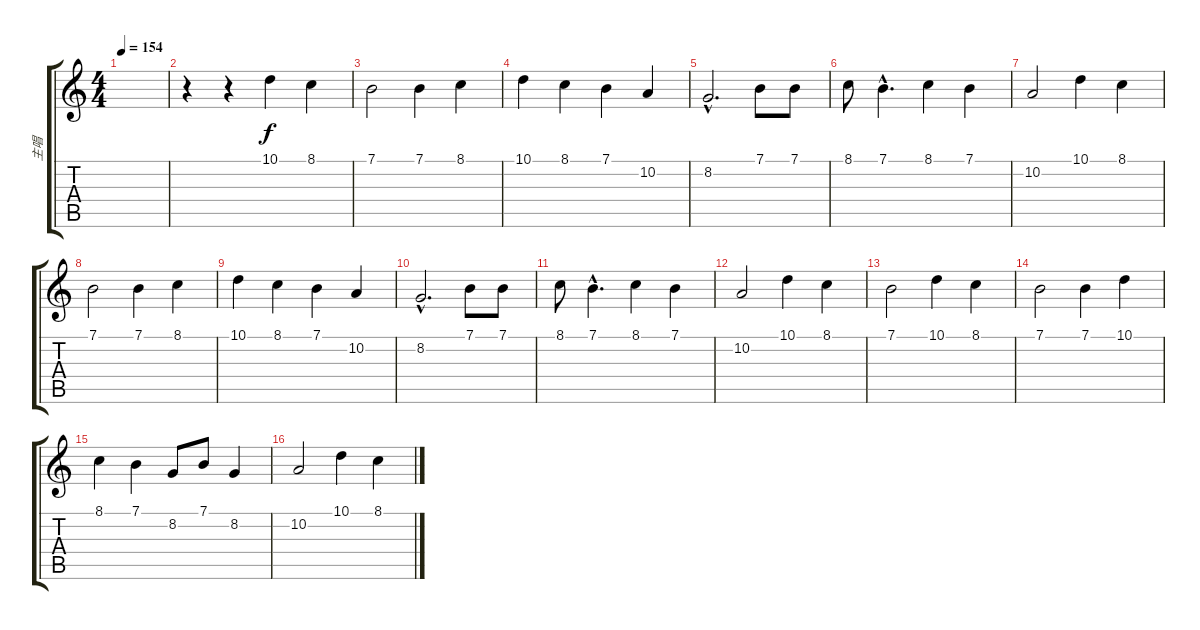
\track ("主唱" "主唱") {instrument violin}
\staff {score tabs}
\tuning (E4 B3 G3 D3 A2 E2) {hide}
\ts (4 4)
\tempo 154
\clef g2
\ks c
|
r.4 r.4 10.1.4 8.1.4 |
7.1.2 7.1.4 8.1.4 |
10.1.4 8.1.4 7.1.4 10.2.4 |
8.2{hac}.2{d} 7.1.8 7.1.8 |
8.1.8 7.1{hac}.4{d} 8.1.4 7.1.4 |
10.2.2 10.1.4 8.1.4 |
7.1.2 7.1.4 8.1.4 |
10.1.4 8.1.4 7.1.4 10.2.4 |
8.2{hac}.2{d} 7.1.8 7.1.8 |
8.1.8 7.1{hac}.4{d} 8.1.4 7.1.4 |
10.2.2 10.1.4 8.1.4 |
7.1.2 10.1.4 8.1.4 |
7.1.2 7.1.4 10.1.4 |
8.1.4 7.1.4 8.2.8 7.1.8 8.2.4 |
10.2.2 10.1.4 8.1.4
